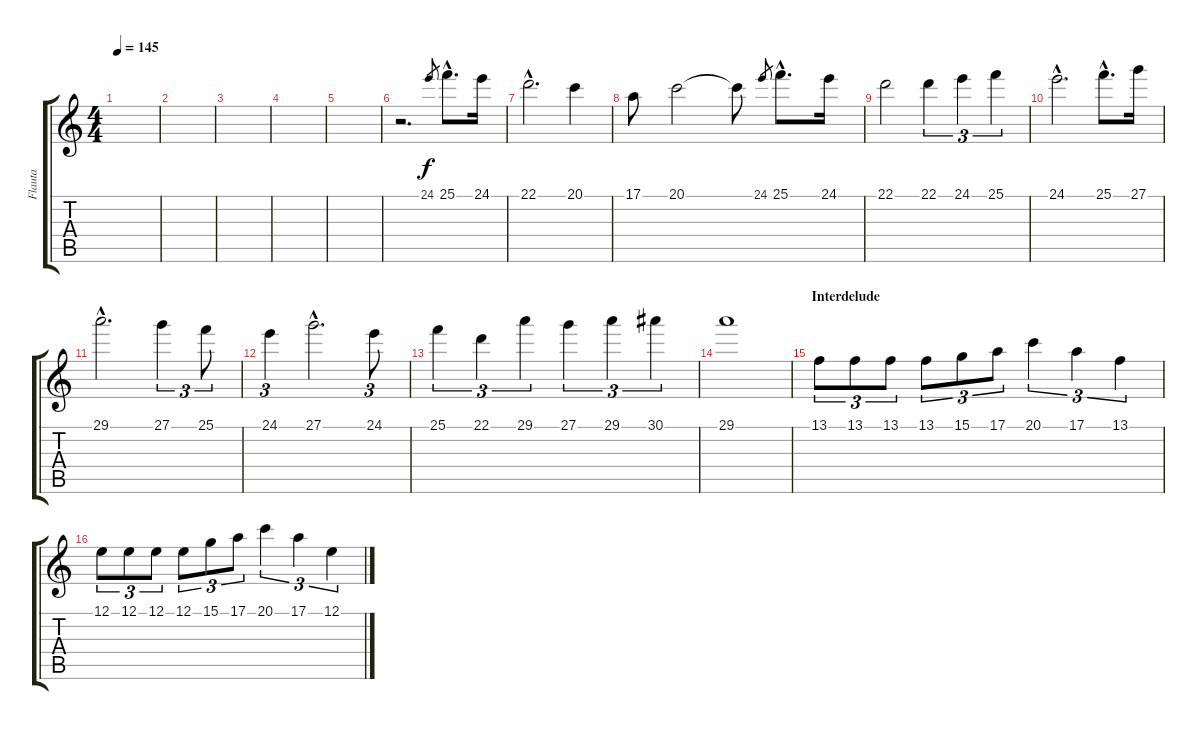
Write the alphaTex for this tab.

\track ("Flauta" "Flauta") {instrument flute}
\staff {score tabs}
\tuning (E4 B3 G3 D3 A2 E2) {hide}
\ts (4 4)
\tempo 145
\clef g2
\ks c
|
|
|
|
|
r.2{d} 24.1.8{gr} 25.1{hac}.8{d volume 12 instrument flute} 24.1.16 |
22.1{hac}.2{d} 20.1.4 |
17.1.8 20.1.2 20.1{t}.8 24.1.8{gr} 25.1{hac}.8{d} 24.1.16 |
22.1.2 22.1.4{tu (3 2)} 24.1.4{tu (3 2)} 25.1.4{tu (3 2)} |
24.1{hac}.2{d} 25.1{hac}.8{d} 27.1.16 |
29.1{hac}.2{d} 27.1.4{tu (3 2)} 25.1.8{tu (3 2)} |
24.1.4{tu (3 2)} 27.1{hac}.2{d} 24.1.8{tu (3 2)} |
25.1.4{tu (3 2)} 22.1.4{tu (3 2)} 29.1.4{tu (3 2)} 27.1.4{tu (3 2)} 29.1.4{tu (3 2)} 30.1.4{tu (3 2)} |
29.1.1 |
\section ("" "Interdelude")
13.1.8{tu (3 2)} 13.1.8{tu (3 2)} 13.1.8{tu (3 2)} 13.1.8{tu (3 2)} 15.1.8{tu (3 2)} 17.1.8{tu (3 2)} 20.1.4{tu (3 2)} 17.1.4{tu (3 2)} 13.1.4{tu (3 2)} |
12.1.8{tu (3 2)} 12.1.8{tu (3 2)} 12.1.8{tu (3 2)} 12.1.8{tu (3 2)} 15.1.8{tu (3 2)} 17.1.8{tu (3 2)} 20.1.4{tu (3 2)} 17.1.4{tu (3 2)} 12.1.4{tu (3 2)}
